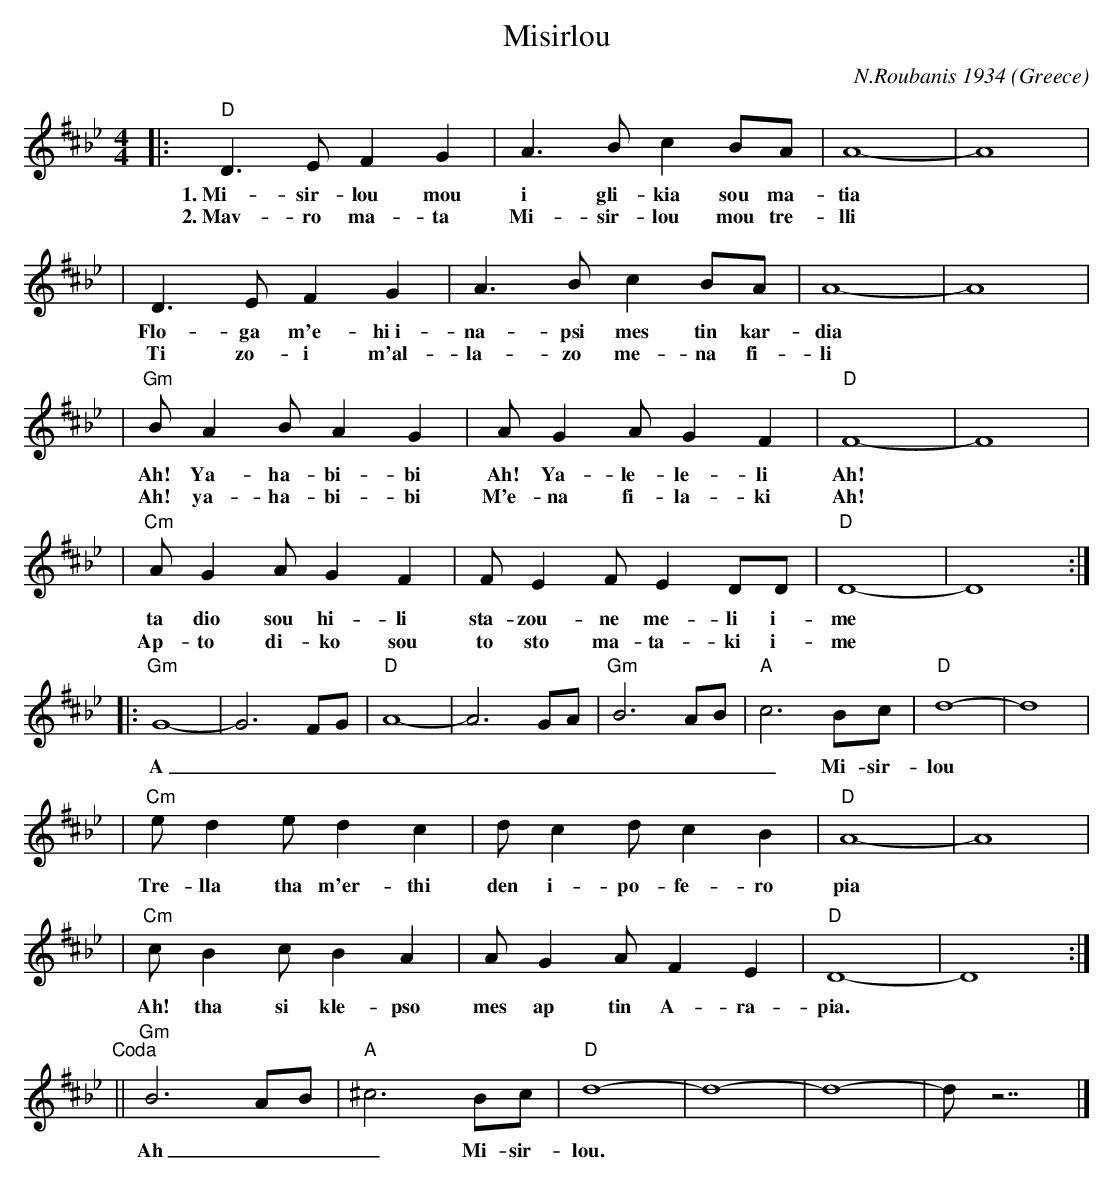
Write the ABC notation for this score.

X:1
T: Misirlou
C: N.Roubanis 1934
O: Greece
M: 4/4
L: 1/8
K: D^c^f_B_e
|: "D"D3 E F2 G2 | A3B c2BA | A8- | A8 |
w: 1.~Mi-sir-lou mou i gli-kia sou ma-tia
w: 2.~Mav-ro ma-ta Mi-sir-lou mou tre-lli
| D3E F2G2 | A3B c2BA | A8- | A8 |
w: Flo-ga m'e-hi~i-na-psi mes tin kar-dia
w: Ti zo-i m'al-la-zo me-na fi-li
| "Gm"BA2B A2G2 | AG2A G2F2 | "D"F8- | F8 |
w: Ah! Ya-ha-bi-bi Ah! Ya-le-le-li Ah!
w: Ah! ya-ha-bi-bi M'e-na fi-la-ki Ah!
| "Cm"AG2A G2F2 | FE2F E2DD | "D"D8- | D8 :|
w: ta dio sou hi-li sta-zou-ne me-li i-me
w: Ap-to di-ko sou to sto ma-ta-ki i-me
|: "Gm"G8- | G6 FG | "D"A8- | A6 GA | "Gm"B6 AB | "A"c6 Bc | "D"d8- | d8 | [K:^f_B_e]
w: A___________ Mi-sir-lou
| "Cm"e d2 e d2 c2 | d c2 d c2 B2 | "D"A8- | A8 |
w: Tre-lla tha m'er-thi den i-po-fe-ro pia
| "Cm"c B2 c B2 A2 | A G2 A F2 E2 | "D"D8- | D8 :|
w: Ah! tha si kle-pso mes ap tin A-ra-pia.
"^Coda"\
|| "Gm"B6 AB | "A"^c6 Bc | "D"d8- | d8- | d8- | d z7 |]
w: Ah___ Mi-sir-lou.
